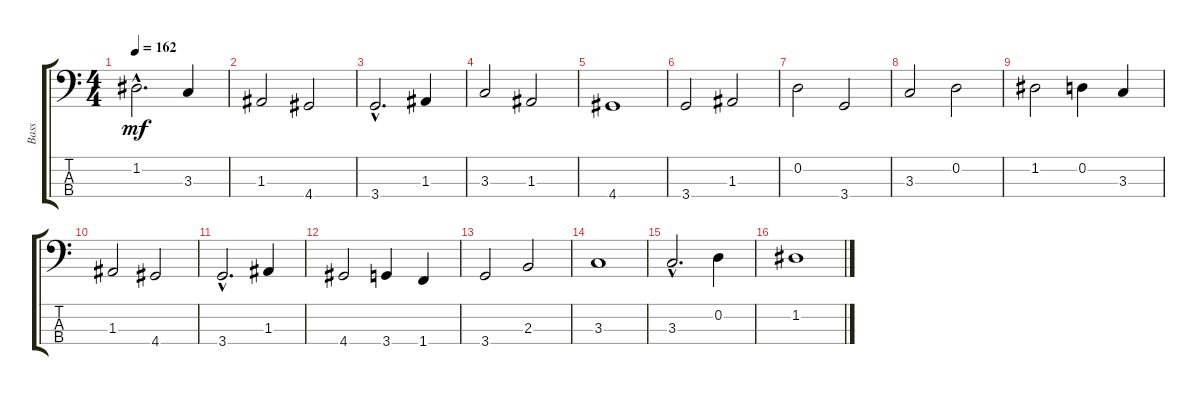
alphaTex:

\track ("Bass" "Bass") {instrument fretlessbass}
\staff {score tabs}
\tuning (G2 D2 A1 E1) {hide}
\ts (4 4)
\tempo 162
\clef f4
\ks c
1.2{hac}.2{d dy mf} 3.3.4 |
1.3.2 4.4.2 |
3.4{hac}.2{d} 1.3.4 |
3.3.2 1.3.2 |
4.4.1 |
3.4.2 1.3.2 |
0.2.2 3.4.2 |
3.3.2 0.2.2 |
1.2.2 0.2.4 3.3.4 |
1.3.2 4.4.2 |
3.4{hac}.2{d} 1.3.4 |
4.4.2 3.4.4 1.4.4 |
3.4.2 2.3.2 |
3.3.1 |
3.3{hac}.2{d} 0.2.4 |
1.2.1
